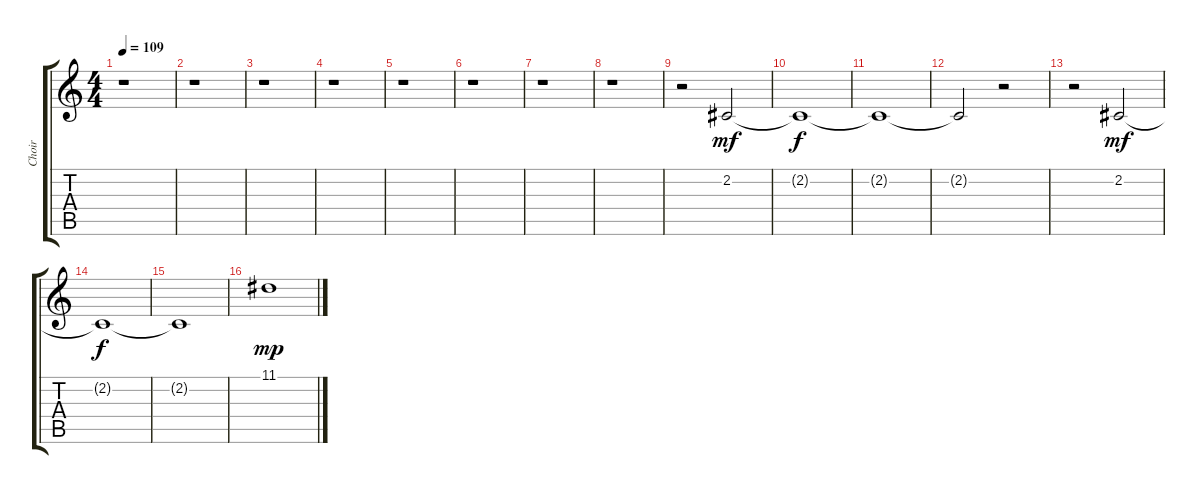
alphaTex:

\track ("Choir" "Choir") {instrument choiraahs}
\staff {score tabs}
\tuning (E4 B3 G3 D3 A2 E2) {hide}
\ts (4 4)
\tempo 109
\clef g2
\ks c
r.1{dy mf} |
r.1 |
r.1 |
r.1 |
r.1 |
r.1 |
r.1 |
r.1 |
r.2 2.2.2{balance 8} |
2.2{t}.1{dy f} |
2.2{t}.1 |
2.2{t}.2 r.2 |
r.2 2.2.2{dy mf} |
2.2{t}.1{dy f} |
2.2{t}.1 |
11.1.1{dy mp}
